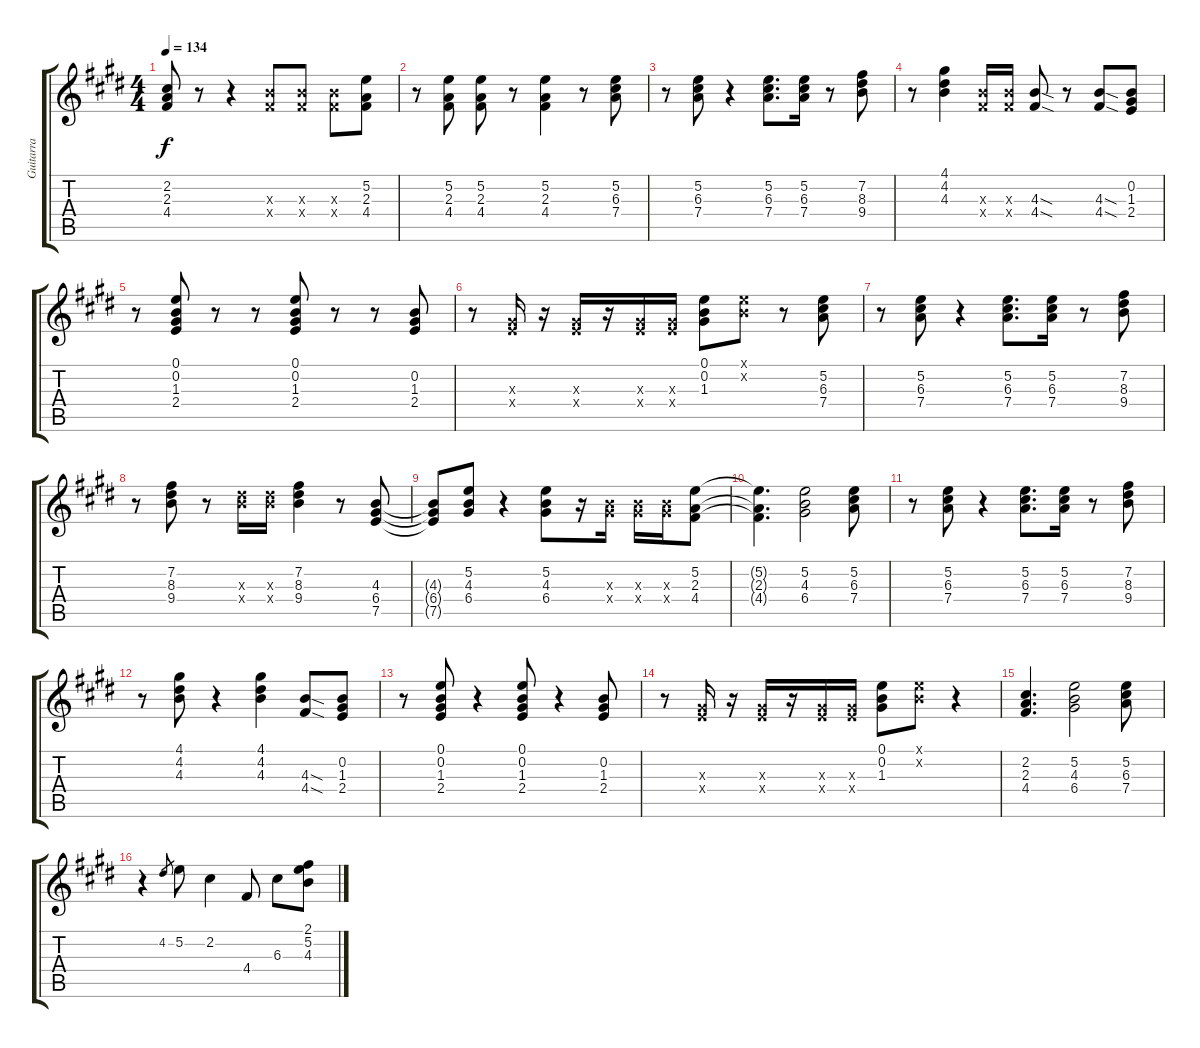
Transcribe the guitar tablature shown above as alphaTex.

\track ("Guitarra" "Guitarra") {instrument electricguitarclean}
\staff {score tabs}
\tuning (E4 B3 G3 D3 A2 E2) {hide}
\ts (4 4)
\tempo 134
\clef g2
\ks e
(2.2{t} 2.3{t} 4.4{t}).8{dy f} r.8 r.4 (4.3{x} 4.4{x}).8 (4.3{x} 4.4{x}).8 (4.3{x} 4.4{x}).8 (5.2 2.3 4.4).8 |
r.8 (5.2 2.3 4.4).8 (5.2 2.3 4.4).8 r.8 (5.2 2.3 4.4).4 r.8 (5.2 6.3 7.4).8 |
r.8 (5.2 6.3 7.4).8 r.4 (5.2 6.3 7.4).8{d} (5.2 6.3 7.4).16 r.8 (7.2 8.3 9.4).8 |
r.8 (4.1 4.2 4.3).4 (4.3{x} 4.4{x}).16 (4.3{x} 4.4{x}).16 (4.3{sod} 4.4{sod}).8 r.8 (4.3{sod} 4.4{sod}).8 (0.2 1.3 2.4).8 |
r.8 (0.1 0.2 1.3 2.4).8 r.8 r.8 (0.1 0.2 1.3 2.4).8 r.8 r.8 (0.2 1.3 2.4).8 |
r.8 (1.3{x} 2.4{x}).16 r.16 (1.3{x} 2.4{x}).16 r.16 (1.3{x} 2.4{x}).16 (1.3{x} 2.4{x}).16 (0.1 0.2 1.3).8 (0.1{x} 0.2{x}).8 r.8 (5.2 6.3 7.4).8 |
r.8 (5.2 6.3 7.4).8 r.4 (5.2 6.3 7.4).8{d} (5.2 6.3 7.4).16 r.8 (7.2 8.3 9.4).8 |
r.8 (7.2 8.3 9.4).8 r.8 (8.3{x} 9.4{x}).16 (8.3{x} 9.4{x}).16 (7.2 8.3 9.4).4 r.8 (4.3 6.4 7.5).8 |
(4.3{t} 6.4{t} 7.5{t}).8 (5.2 4.3 6.4).8 r.4 (5.2 4.3 6.4).8 r.16 (4.3{x} 6.4{x}).16 (4.3{x} 6.4{x}).16 (4.3{x} 6.4{x}).16 (5.2 2.3 4.4).8 |
(5.2{t} 2.3{t} 4.4{t}).4{d} (5.2 4.3 6.4).2 (5.2 6.3 7.4).8 |
r.8 (5.2 6.3 7.4).8 r.4 (5.2 6.3 7.4).8{d} (5.2 6.3 7.4).16 r.8 (7.2 8.3 9.4).8 |
r.8 (4.1 4.2 4.3).8 r.4 (4.1 4.2 4.3).4 (4.3{sod} 4.4{sod}).8 (0.2 1.3 2.4).8 |
r.8 (0.1 0.2 1.3 2.4).8 r.4 (0.1 0.2 1.3 2.4).8 r.4 (0.2 1.3 2.4).8 |
r.8 (1.3{x} 2.4{x}).16 r.16 (1.3{x} 2.4{x}).16 r.16 (1.3{x} 2.4{x}).16 (1.3{x} 2.4{x}).16 (0.1 0.2 1.3).8 (0.1{x} 0.2{x}).8 r.4 |
(2.2 2.3 4.4).4{d} (5.2 4.3 6.4).2 (5.2 6.3 7.4).8 |
r.4 4.2.8{gr} 5.2.8 2.2.4 4.4.8 6.3.8 (2.1 5.2 4.3).8
